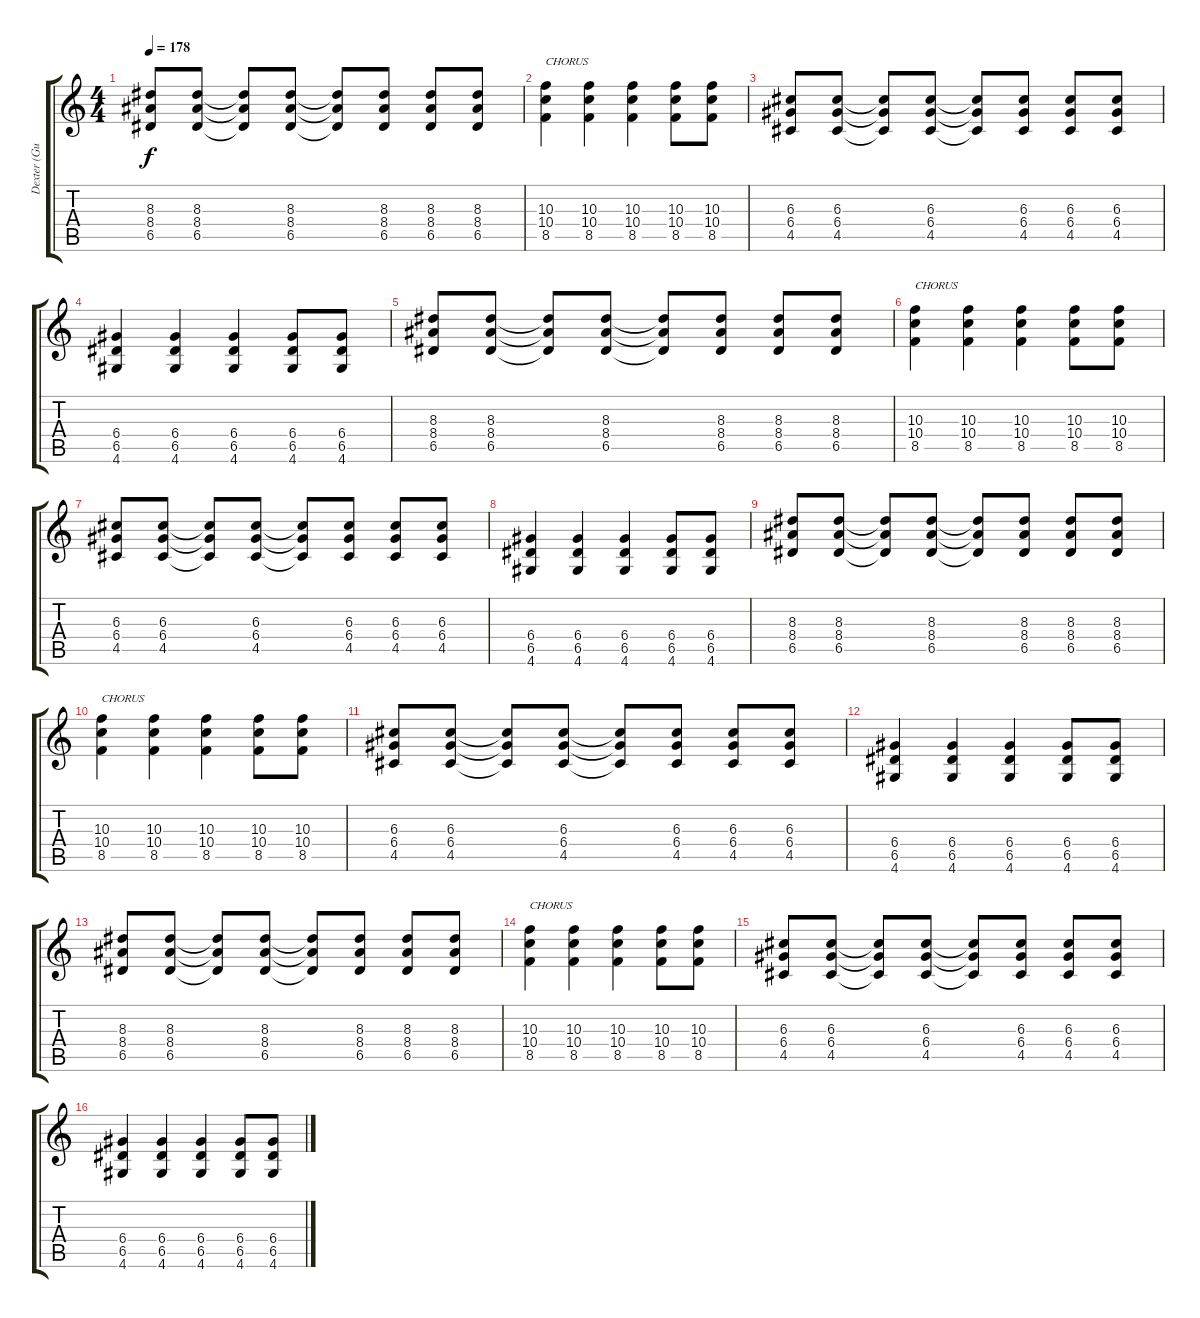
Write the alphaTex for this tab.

\track ("Dexter (Guitar)" "Dexter (Gu") {instrument distortionguitar}
\staff {score tabs}
\tuning (E4 B3 G3 D3 A2 E2) {hide}
\ts (4 4)
\tempo 178
\clef g2
\ks c
(8.3 8.4 6.5).8{dy f} (8.3 8.4 6.5).8 (8.3{t} 8.4{t} 6.5{t}).8 (8.3 8.4 6.5).8 (8.3{t} 8.4{t} 6.5{t}).8 (8.3 8.4 6.5).8 (8.3 8.4 6.5).8 (8.3 8.4 6.5).8 |
(10.3 10.4 8.5).4{txt "CHORUS"} (10.3 10.4 8.5).4 (10.3 10.4 8.5).4 (10.3 10.4 8.5).8 (10.3 10.4 8.5).8 |
(6.3 6.4 4.5).8 (6.3 6.4 4.5).8 (6.3{t} 6.4{t} 4.5{t}).8 (6.3 6.4 4.5).8 (6.3{t} 6.4{t} 4.5{t}).8 (6.3 6.4 4.5).8 (6.3 6.4 4.5).8 (6.3 6.4 4.5).8 |
(6.4 6.5 4.6).4 (6.4 6.5 4.6).4 (6.4 6.5 4.6).4 (6.4 6.5 4.6).8 (6.4 6.5 4.6).8 |
(8.3 8.4 6.5).8 (8.3 8.4 6.5).8 (8.3{t} 8.4{t} 6.5{t}).8 (8.3 8.4 6.5).8 (8.3{t} 8.4{t} 6.5{t}).8 (8.3 8.4 6.5).8 (8.3 8.4 6.5).8 (8.3 8.4 6.5).8 |
(10.3 10.4 8.5).4{txt "CHORUS"} (10.3 10.4 8.5).4 (10.3 10.4 8.5).4 (10.3 10.4 8.5).8 (10.3 10.4 8.5).8 |
(6.3 6.4 4.5).8 (6.3 6.4 4.5).8 (6.3{t} 6.4{t} 4.5{t}).8 (6.3 6.4 4.5).8 (6.3{t} 6.4{t} 4.5{t}).8 (6.3 6.4 4.5).8 (6.3 6.4 4.5).8 (6.3 6.4 4.5).8 |
(6.4 6.5 4.6).4 (6.4 6.5 4.6).4 (6.4 6.5 4.6).4 (6.4 6.5 4.6).8 (6.4 6.5 4.6).8 |
(8.3 8.4 6.5).8 (8.3 8.4 6.5).8 (8.3{t} 8.4{t} 6.5{t}).8 (8.3 8.4 6.5).8 (8.3{t} 8.4{t} 6.5{t}).8 (8.3 8.4 6.5).8 (8.3 8.4 6.5).8 (8.3 8.4 6.5).8 |
(10.3 10.4 8.5).4{txt "CHORUS"} (10.3 10.4 8.5).4 (10.3 10.4 8.5).4 (10.3 10.4 8.5).8 (10.3 10.4 8.5).8 |
(6.3 6.4 4.5).8 (6.3 6.4 4.5).8 (6.3{t} 6.4{t} 4.5{t}).8 (6.3 6.4 4.5).8 (6.3{t} 6.4{t} 4.5{t}).8 (6.3 6.4 4.5).8 (6.3 6.4 4.5).8 (6.3 6.4 4.5).8 |
(6.4 6.5 4.6).4 (6.4 6.5 4.6).4 (6.4 6.5 4.6).4 (6.4 6.5 4.6).8 (6.4 6.5 4.6).8 |
(8.3 8.4 6.5).8 (8.3 8.4 6.5).8 (8.3{t} 8.4{t} 6.5{t}).8 (8.3 8.4 6.5).8 (8.3{t} 8.4{t} 6.5{t}).8 (8.3 8.4 6.5).8 (8.3 8.4 6.5).8 (8.3 8.4 6.5).8 |
(10.3 10.4 8.5).4{txt "CHORUS"} (10.3 10.4 8.5).4 (10.3 10.4 8.5).4 (10.3 10.4 8.5).8 (10.3 10.4 8.5).8 |
(6.3 6.4 4.5).8 (6.3 6.4 4.5).8 (6.3{t} 6.4{t} 4.5{t}).8 (6.3 6.4 4.5).8 (6.3{t} 6.4{t} 4.5{t}).8 (6.3 6.4 4.5).8 (6.3 6.4 4.5).8 (6.3 6.4 4.5).8 |
(6.4 6.5 4.6).4 (6.4 6.5 4.6).4 (6.4 6.5 4.6).4 (6.4 6.5 4.6).8 (6.4 6.5 4.6).8
